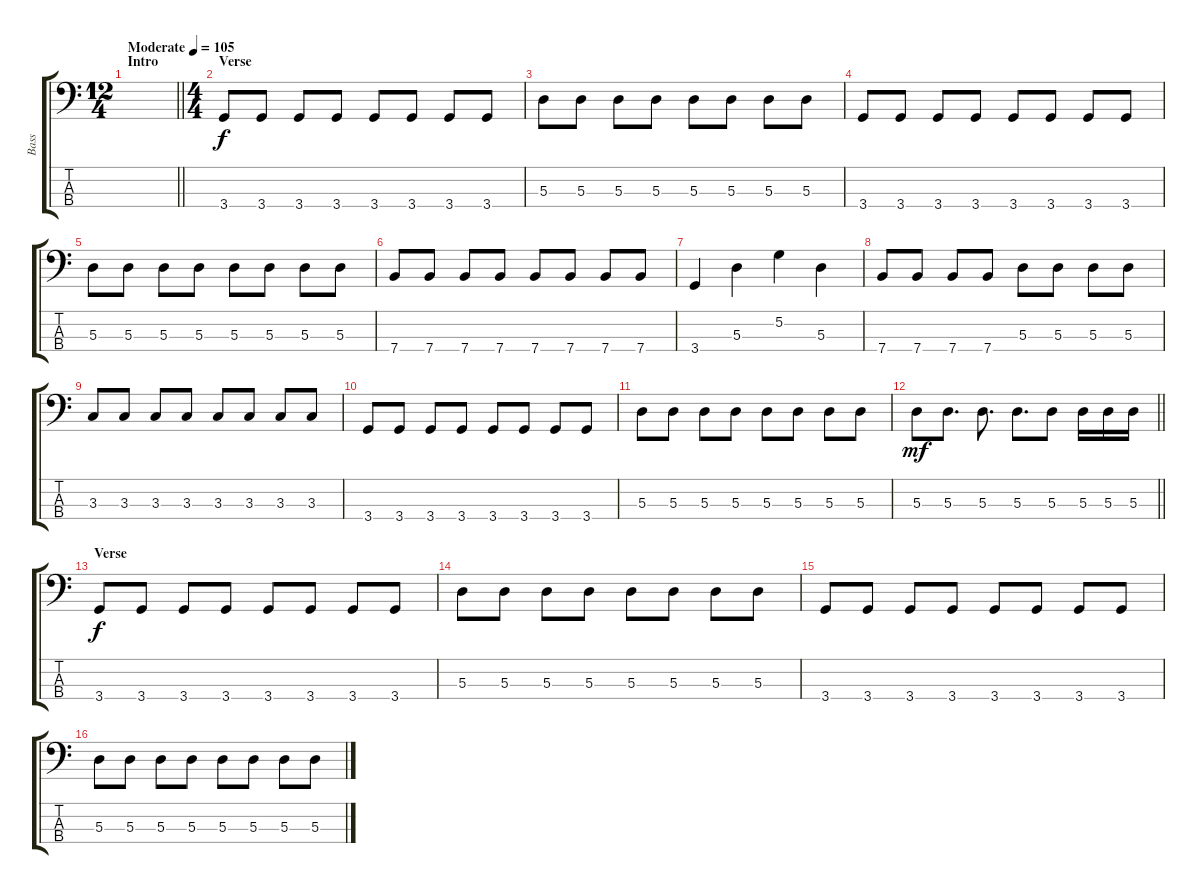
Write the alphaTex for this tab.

\track ("Bass" "Bass") {instrument electricbasspick}
\staff {score tabs}
\tuning (G2 D2 A1 E1) {hide}
\ts (12 4)
\section ("" "Intro")
\tempo (105 "Moderate")
\clef f4
\barLineRight lightlight
\ks c
|
\ts (4 4)
\section ("" "Verse")
3.4.8 3.4.8 3.4.8 3.4.8 3.4.8 3.4.8 3.4.8 3.4.8 |
5.3.8 5.3.8 5.3.8 5.3.8 5.3.8 5.3.8 5.3.8 5.3.8 |
3.4.8 3.4.8 3.4.8 3.4.8 3.4.8 3.4.8 3.4.8 3.4.8 |
5.3.8 5.3.8 5.3.8 5.3.8 5.3.8 5.3.8 5.3.8 5.3.8 |
7.4.8 7.4.8 7.4.8 7.4.8 7.4.8 7.4.8 7.4.8 7.4.8 |
3.4.4 5.3.4 5.2.4 5.3.4 |
7.4.8 7.4.8 7.4.8 7.4.8 5.3.8 5.3.8 5.3.8 5.3.8 |
3.3.8 3.3.8 3.3.8 3.3.8 3.3.8 3.3.8 3.3.8 3.3.8 |
3.4.8 3.4.8 3.4.8 3.4.8 3.4.8 3.4.8 3.4.8 3.4.8 |
5.3.8 5.3.8 5.3.8 5.3.8 5.3.8 5.3.8 5.3.8 5.3.8 |
\barLineRight lightlight
5.3.8{dy mf} 5.3.8{d} 5.3.8{d} 5.3.8{d} 5.3.8 5.3.16 5.3.16 5.3.16 |
\section ("" "Verse")
3.4.8{dy f} 3.4.8 3.4.8 3.4.8 3.4.8 3.4.8 3.4.8 3.4.8 |
5.3.8 5.3.8 5.3.8 5.3.8 5.3.8 5.3.8 5.3.8 5.3.8 |
3.4.8 3.4.8 3.4.8 3.4.8 3.4.8 3.4.8 3.4.8 3.4.8 |
5.3.8 5.3.8 5.3.8 5.3.8 5.3.8 5.3.8 5.3.8 5.3.8
